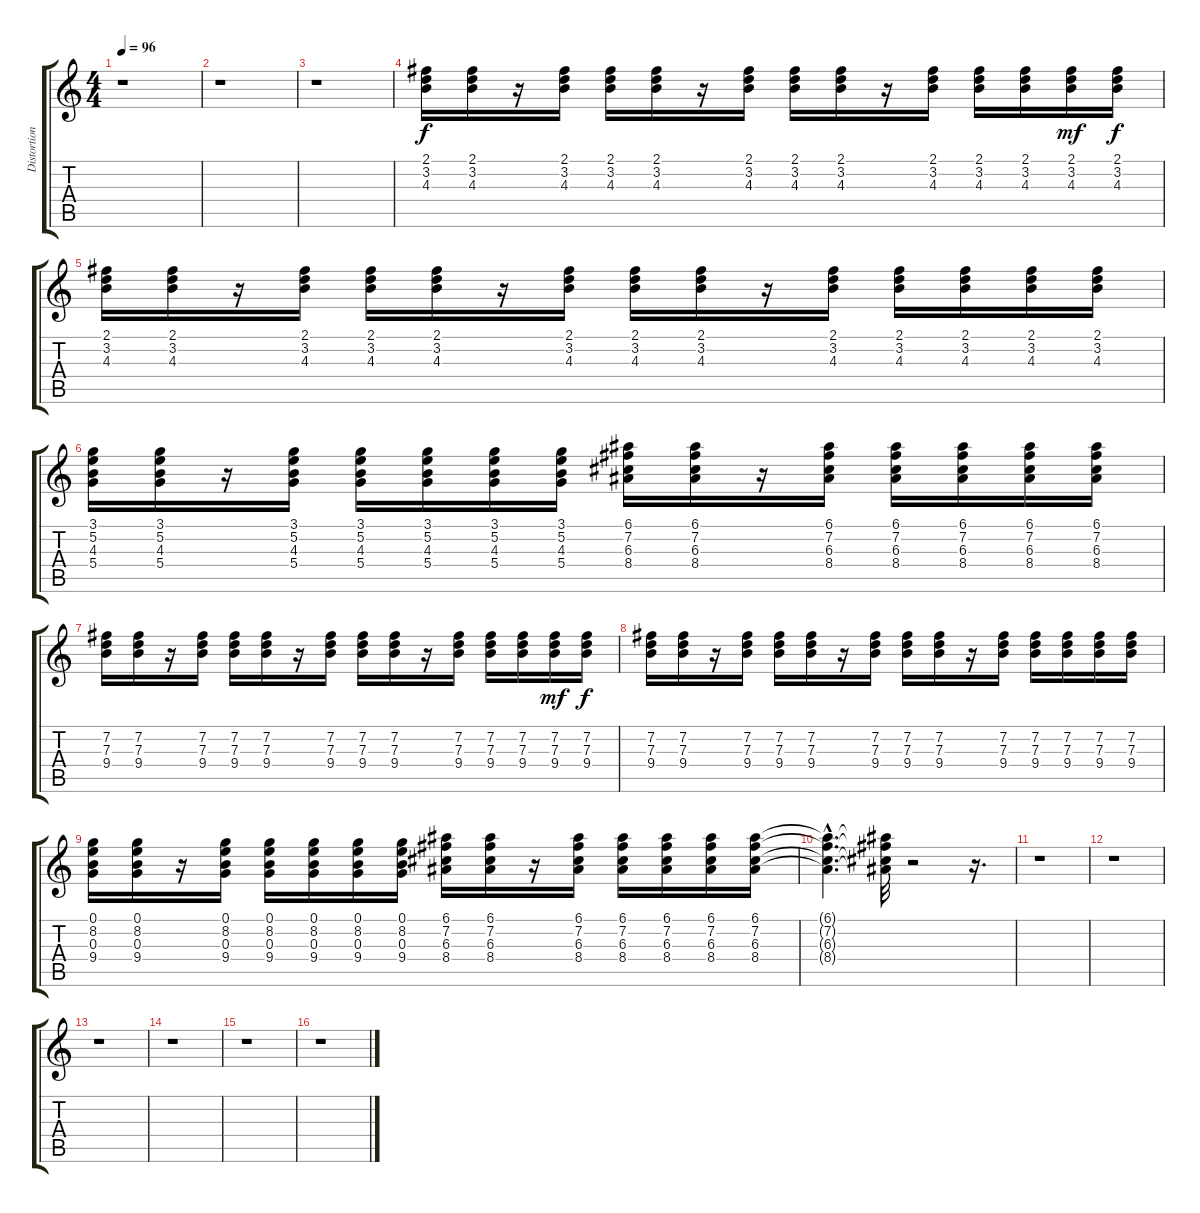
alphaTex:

\track ("Distortion (L)" "Distortion") {instrument overdrivenguitar}
\staff {score tabs}
\tuning (E4 B3 G3 D3 A2 E2) {hide}
\ts (4 4)
\tempo 96
\clef g2
\ks c
r.1{dy f} |
r.1 |
r.1 |
(2.1 3.2 4.3).16 (2.1 3.2 4.3).16 r.16 (2.1 3.2 4.3).16 (2.1 3.2 4.3).16 (2.1 3.2 4.3).16 r.16 (2.1 3.2 4.3).16 (2.1 3.2 4.3).16 (2.1 3.2 4.3).16 r.16 (2.1 3.2 4.3).16 (2.1 3.2 4.3).16 (2.1 3.2 4.3).16 (2.1 3.2 4.3).16{dy mf} (2.1 3.2 4.3).16{dy f} |
(2.1 3.2 4.3).16 (2.1 3.2 4.3).16 r.16 (2.1 3.2 4.3).16 (2.1 3.2 4.3).16 (2.1 3.2 4.3).16 r.16 (2.1 3.2 4.3).16 (2.1 3.2 4.3).16 (2.1 3.2 4.3).16 r.16 (2.1 3.2 4.3).16 (2.1 3.2 4.3).16 (2.1 3.2 4.3).16 (2.1 3.2 4.3).16 (2.1 3.2 4.3).16 |
(3.1 5.2 4.3 5.4).16 (3.1 5.2 4.3 5.4).16 r.16 (3.1 5.2 4.3 5.4).16 (3.1 5.2 4.3 5.4).16 (3.1 5.2 4.3 5.4).16 (3.1 5.2 4.3 5.4).16 (3.1 5.2 4.3 5.4).16 (6.1 7.2 6.3 8.4).16 (6.1 7.2 6.3 8.4).16 r.16 (6.1 7.2 6.3 8.4).16 (6.1 7.2 6.3 8.4).16 (6.1 7.2 6.3 8.4).16 (6.1 7.2 6.3 8.4).16 (6.1 7.2 6.3 8.4).16 |
(7.2 7.3 9.4).16 (7.2 7.3 9.4).16 r.16 (7.2 7.3 9.4).16 (7.2 7.3 9.4).16 (7.2 7.3 9.4).16 r.16 (7.2 7.3 9.4).16 (7.2 7.3 9.4).16 (7.2 7.3 9.4).16 r.16 (7.2 7.3 9.4).16 (7.2 7.3 9.4).16 (7.2 7.3 9.4).16 (7.2 7.3 9.4).16{dy mf} (7.2 7.3 9.4).16{dy f} |
(7.2 7.3 9.4).16 (7.2 7.3 9.4).16 r.16 (7.2 7.3 9.4).16 (7.2 7.3 9.4).16 (7.2 7.3 9.4).16 r.16 (7.2 7.3 9.4).16 (7.2 7.3 9.4).16 (7.2 7.3 9.4).16 r.16 (7.2 7.3 9.4).16 (7.2 7.3 9.4).16 (7.2 7.3 9.4).16 (7.2 7.3 9.4).16 (7.2 7.3 9.4).16 |
(0.1 8.2 0.3 9.4).16 (0.1 8.2 0.3 9.4).16 r.16 (0.1 8.2 0.3 9.4).16 (0.1 8.2 0.3 9.4).16 (0.1 8.2 0.3 9.4).16 (0.1 8.2 0.3 9.4).16 (0.1 8.2 0.3 9.4).16 (6.1 7.2 6.3 8.4).16 (6.1 7.2 6.3 8.4).16 r.16 (6.1 7.2 6.3 8.4).16 (6.1 7.2 6.3 8.4).16 (6.1 7.2 6.3 8.4).16 (6.1 7.2 6.3 8.4).16 (6.1 7.2 6.3 8.4).16 |
(6.1{hac t} 7.2{hac t} 6.3{hac t} 8.4{hac t}).4{d} (6.1{t} 7.2{t} 6.3{t} 8.4{t}).32 r.2 r.16{d} |
r.1 |
r.1 |
r.1 |
r.1 |
r.1 |
r.1
